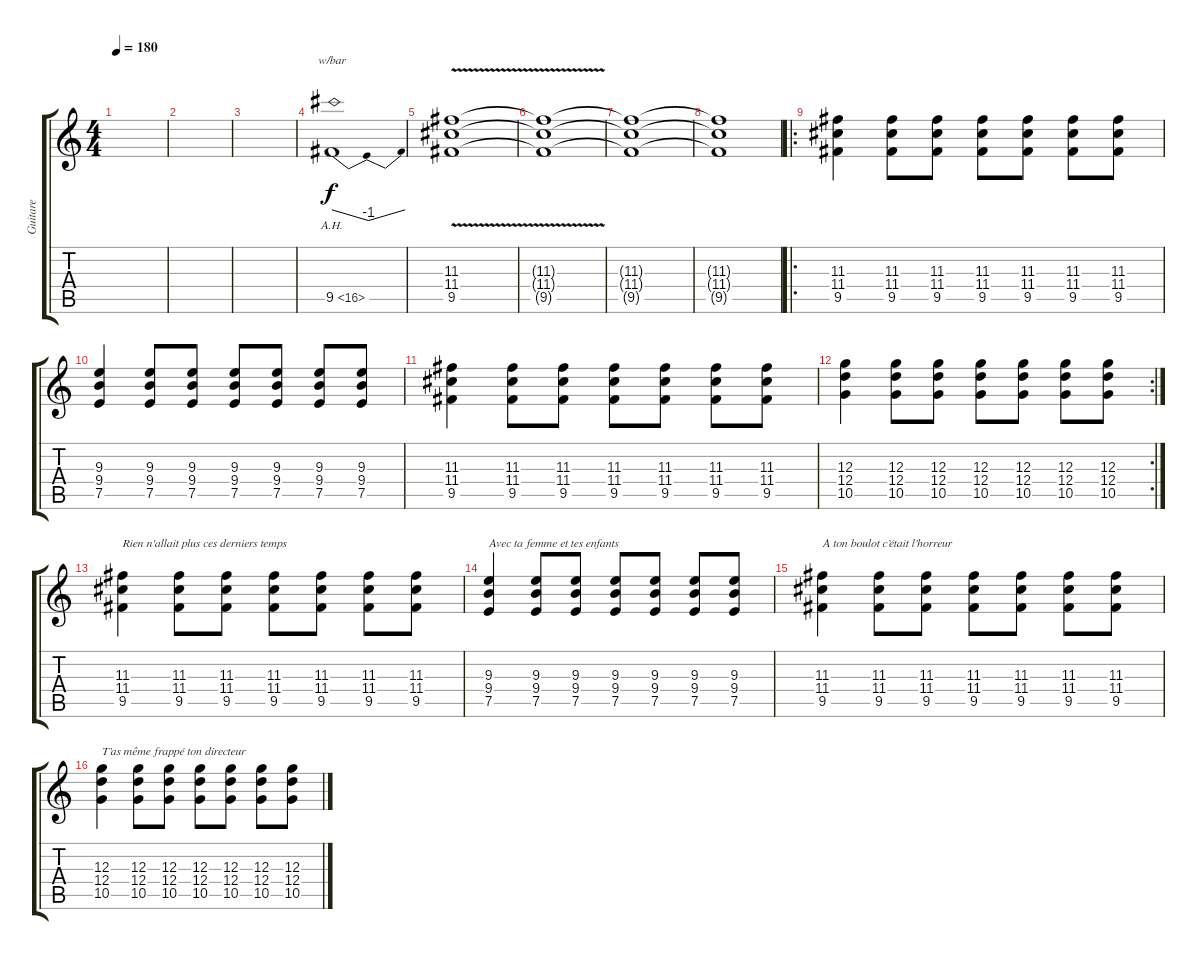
\track ("Guitare" "Guitare") {instrument distortionguitar}
\staff {score tabs}
\tuning (E4 B3 G3 D3 A2 E2) {hide}
\ts (4 4)
\tempo 180
\clef g2
\ks c
|
|
|
9.5{ah 7}.1{tbe (dip default 0 0 30 -4 60 0)} |
(11.3{v} 11.4 9.5).1 |
(11.3{t} 11.4{t} 9.5{t}).1 |
(11.3{t} 11.4{t} 9.5{t}).1 |
(11.3{t} 11.4{t} 9.5{t}).1 |
\ro
(11.3 11.4 9.5).4 (11.3 11.4 9.5).8 (11.3 11.4 9.5).8 (11.3 11.4 9.5).8 (11.3 11.4 9.5).8 (11.3 11.4 9.5).8 (11.3 11.4 9.5).8 |
(9.3 9.4 7.5).4 (9.3 9.4 7.5).8 (9.3 9.4 7.5).8 (9.3 9.4 7.5).8 (9.3 9.4 7.5).8 (9.3 9.4 7.5).8 (9.3 9.4 7.5).8 |
(11.3 11.4 9.5).4 (11.3 11.4 9.5).8 (11.3 11.4 9.5).8 (11.3 11.4 9.5).8 (11.3 11.4 9.5).8 (11.3 11.4 9.5).8 (11.3 11.4 9.5).8 |
\rc 2
(12.3 12.4 10.5).4 (12.3 12.4 10.5).8 (12.3 12.4 10.5).8 (12.3 12.4 10.5).8 (12.3 12.4 10.5).8 (12.3 12.4 10.5).8 (12.3 12.4 10.5).8 |
(11.3 11.4 9.5).4{txt "Rien n'allait plus ces derniers temps" volume 8} (11.3 11.4 9.5).8 (11.3 11.4 9.5).8 (11.3 11.4 9.5).8 (11.3 11.4 9.5).8 (11.3 11.4 9.5).8 (11.3 11.4 9.5).8 |
(9.3 9.4 7.5).4{txt "Avec ta femme et tes enfants"} (9.3 9.4 7.5).8 (9.3 9.4 7.5).8 (9.3 9.4 7.5).8 (9.3 9.4 7.5).8 (9.3 9.4 7.5).8 (9.3 9.4 7.5).8 |
(11.3 11.4 9.5).4{txt "A ton boulot c’était l’horreur"} (11.3 11.4 9.5).8 (11.3 11.4 9.5).8 (11.3 11.4 9.5).8 (11.3 11.4 9.5).8 (11.3 11.4 9.5).8 (11.3 11.4 9.5).8 |
(12.3 12.4 10.5).4{txt "T’as même frappé ton directeur"} (12.3 12.4 10.5).8 (12.3 12.4 10.5).8 (12.3 12.4 10.5).8 (12.3 12.4 10.5).8 (12.3 12.4 10.5).8 (12.3 12.4 10.5).8
